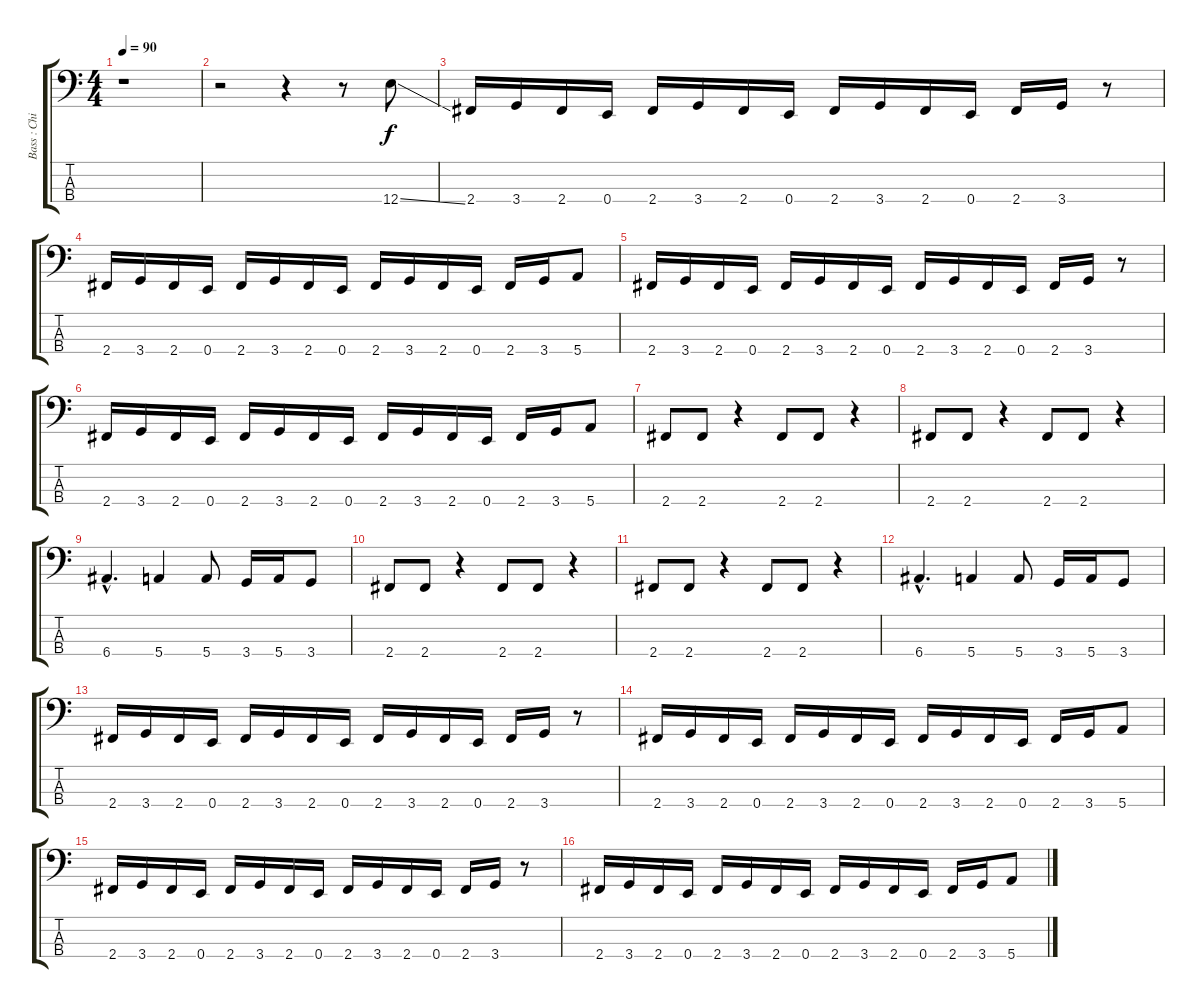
\track ("Bass : Chi Cheng" "Bass : Chi") {instrument electricbassfinger}
\staff {score tabs}
\tuning (G2 D2 A1 E1) {hide}
\ts (4 4)
\tempo 90
\clef f4
\ks c
r.1{dy f instrument electricbassfinger} |
r.2 r.4 r.8 12.4{ss}.8 |
2.4.16 3.4.16 2.4.16 0.4.16 2.4.16 3.4.16 2.4.16 0.4.16 2.4.16 3.4.16 2.4.16 0.4.16 2.4.16 3.4.16 r.8 |
2.4.16 3.4.16 2.4.16 0.4.16 2.4.16 3.4.16 2.4.16 0.4.16 2.4.16 3.4.16 2.4.16 0.4.16 2.4.16 3.4.16 5.4.8 |
2.4.16 3.4.16 2.4.16 0.4.16 2.4.16 3.4.16 2.4.16 0.4.16 2.4.16 3.4.16 2.4.16 0.4.16 2.4.16 3.4.16 r.8 |
2.4.16 3.4.16 2.4.16 0.4.16 2.4.16 3.4.16 2.4.16 0.4.16 2.4.16 3.4.16 2.4.16 0.4.16 2.4.16 3.4.16 5.4.8 |
2.4.8 2.4.8 r.4 2.4.8 2.4.8 r.4 |
2.4.8 2.4.8 r.4 2.4.8 2.4.8 r.4 |
6.4{hac}.4{d} 5.4.4 5.4.8 3.4.16 5.4.16 3.4.8 |
2.4.8 2.4.8 r.4 2.4.8 2.4.8 r.4 |
2.4.8 2.4.8 r.4 2.4.8 2.4.8 r.4 |
6.4{hac}.4{d} 5.4.4 5.4.8 3.4.16 5.4.16 3.4.8 |
2.4.16 3.4.16 2.4.16 0.4.16 2.4.16 3.4.16 2.4.16 0.4.16 2.4.16 3.4.16 2.4.16 0.4.16 2.4.16 3.4.16 r.8 |
2.4.16 3.4.16 2.4.16 0.4.16 2.4.16 3.4.16 2.4.16 0.4.16 2.4.16 3.4.16 2.4.16 0.4.16 2.4.16 3.4.16 5.4.8 |
2.4.16 3.4.16 2.4.16 0.4.16 2.4.16 3.4.16 2.4.16 0.4.16 2.4.16 3.4.16 2.4.16 0.4.16 2.4.16 3.4.16 r.8 |
2.4.16 3.4.16 2.4.16 0.4.16 2.4.16 3.4.16 2.4.16 0.4.16 2.4.16 3.4.16 2.4.16 0.4.16 2.4.16 3.4.16 5.4.8
